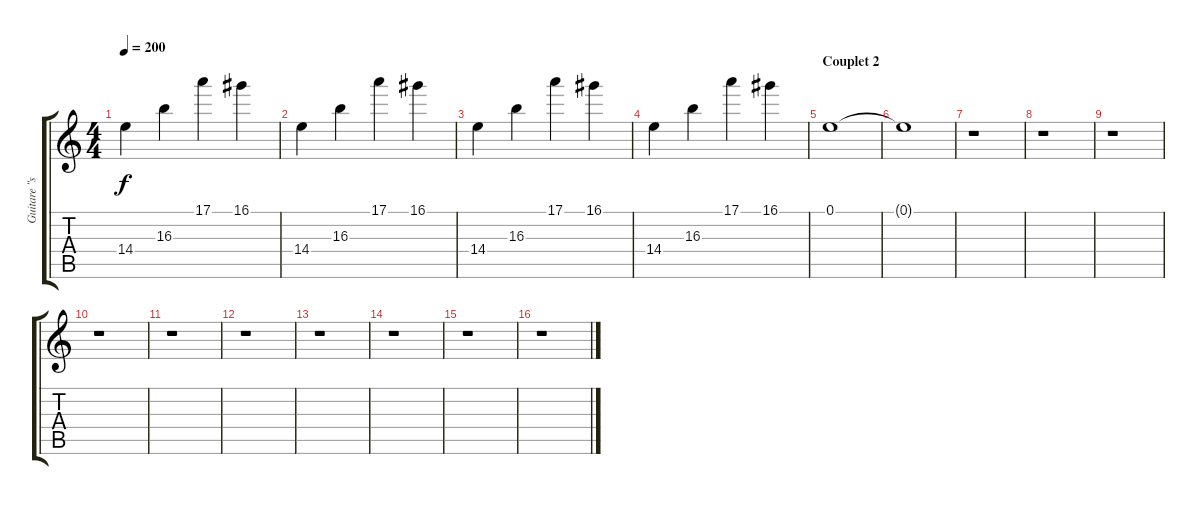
\track ("Guitare \"solo\"" "Guitare \"s") {instrument overdrivenguitar}
\staff {score tabs}
\tuning (E4 B3 G3 D3 A2 E2) {hide}
\ts (4 4)
\tempo 200
\clef g2
\ks c
14.4.4{dy f} 16.3.4 17.1.4 16.1.4 |
14.4.4{volume 14} 16.3.4 17.1.4 16.1.4 |
14.4.4 16.3.4 17.1.4 16.1.4 |
14.4.4{volume 14} 16.3.4 17.1.4 16.1.4 |
\section ("" "Couplet 2")
0.1.1 |
0.1{t}.1 |
r.1 |
r.1 |
r.1 |
r.1 |
r.1 |
r.1 |
r.1 |
r.1 |
r.1 |
r.1
